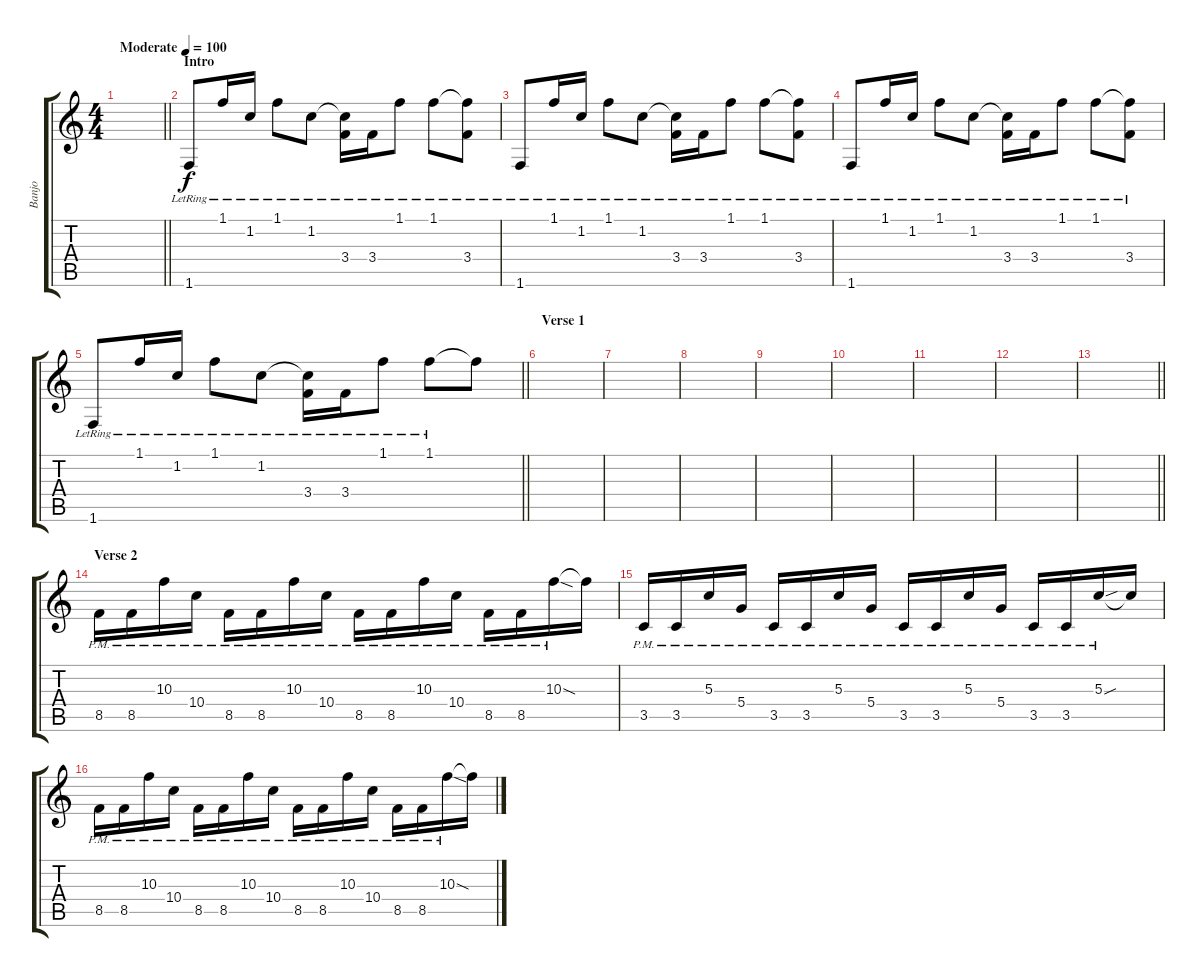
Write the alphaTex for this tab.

\track ("Banjo" "Banjo") {instrument banjo}
\staff {score tabs}
\tuning (E4 B3 G3 D3 A2 E2) {hide}
\displaytranspose 12
\ts (4 4)
\tempo (100 "Moderate")
\clef g2
\barLineRight lightlight
\ks c
|
\section ("" "Intro")
1.6{lr}.8{volume 8 instrument electricguitarjazz} 1.1{lr}.16 1.2{lr}.16 1.1{lr}.8 1.2{lr}.8 (1.2{t} 3.4{lr}).16 3.4{lr}.16 1.1{lr}.8 1.1{lr}.8 (1.1{t} 3.4{lr}).8 |
1.6{lr}.8 1.1{lr}.16 1.2{lr}.16 1.1{lr}.8 1.2{lr}.8 (1.2{t} 3.4{lr}).16 3.4{lr}.16 1.1{lr}.8 1.1{lr}.8 (1.1{t} 3.4{lr}).8 |
1.6{lr}.8 1.1{lr}.16 1.2{lr}.16 1.1{lr}.8 1.2{lr}.8 (1.2{t} 3.4{lr}).16 3.4{lr}.16 1.1{lr}.8 1.1{lr}.8 (1.1{t} 3.4{lr}).8 |
\barLineRight lightlight
1.6{lr}.8 1.1{lr}.16 1.2{lr}.16 1.1{lr}.8 1.2{lr}.8 (1.2{t} 3.4{lr}).16 3.4{lr}.16 1.1{lr}.8 1.1{lr}.8 1.1{t}.8 |
\section ("" "Verse 1")
|
|
|
|
|
|
|
\barLineRight lightlight
|
\section ("" "Verse 2")
8.5{pm}.16{volume 10 instrument banjo} 8.5{pm}.16 10.3{pm}.16 10.4{pm}.16 8.5{pm}.16 8.5{pm}.16 10.3{pm}.16 10.4{pm}.16 8.5{pm}.16 8.5{pm}.16 10.3{pm}.16 10.4{pm}.16 8.5{pm}.16 8.5{pm}.16 10.3{sod pm}.16 10.3{t}.16 |
3.5{pm}.16 3.5{pm}.16 5.3{pm}.16 5.4{pm}.16 3.5{pm}.16 3.5{pm}.16 5.3{pm}.16 5.4{pm}.16 3.5{pm}.16 3.5{pm}.16 5.3{pm}.16 5.4{pm}.16 3.5{pm}.16 3.5{pm}.16 5.3{sou pm}.16 5.3{t}.16 |
8.5{pm}.16 8.5{pm}.16 10.3{pm}.16 10.4{pm}.16 8.5{pm}.16 8.5{pm}.16 10.3{pm}.16 10.4{pm}.16 8.5{pm}.16 8.5{pm}.16 10.3{pm}.16 10.4{pm}.16 8.5{pm}.16 8.5{pm}.16 10.3{sod pm}.16 10.3{t}.16
